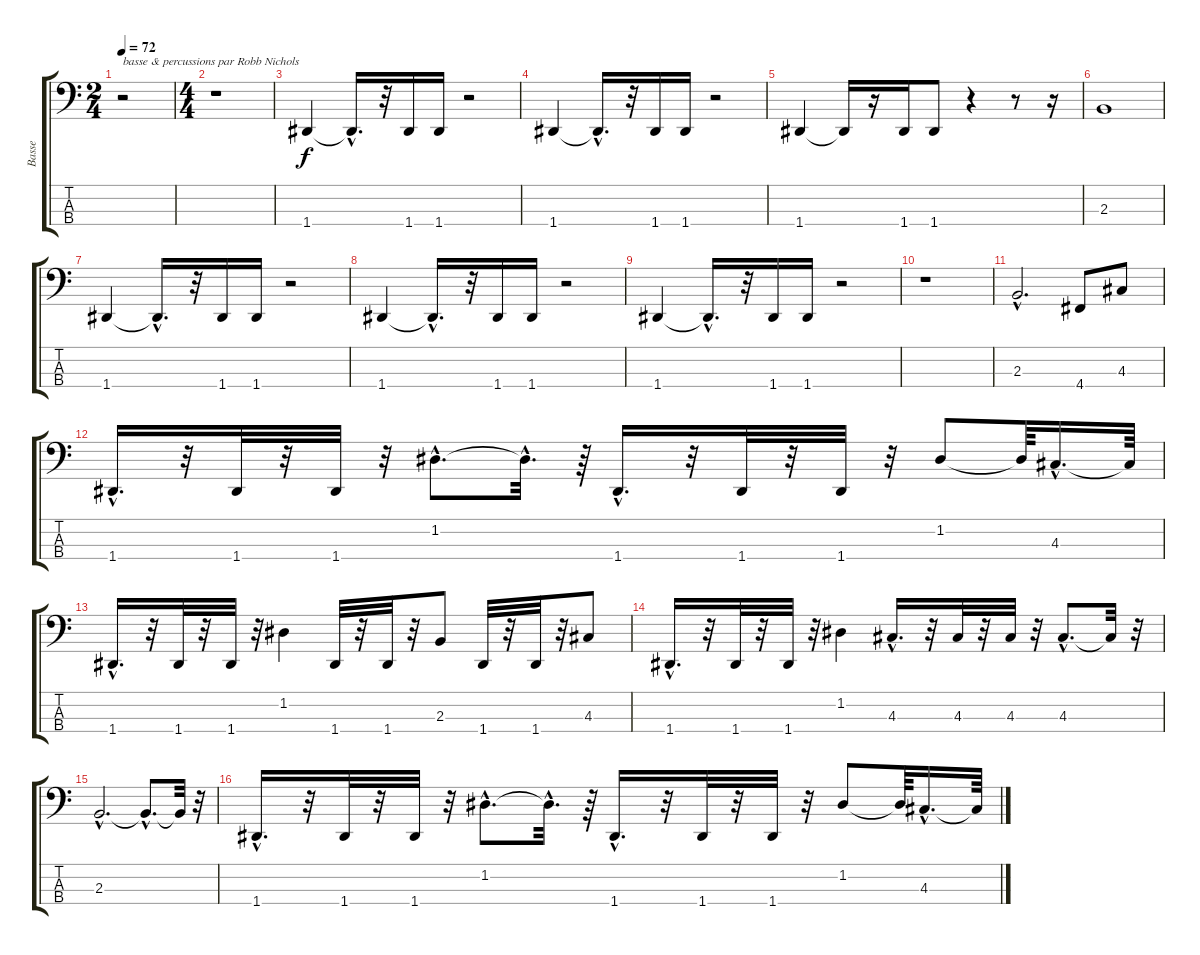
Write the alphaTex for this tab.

\track ("Basse" "Basse") {instrument electricbasspick}
\staff {score tabs}
\tuning (G2 D2 A1 D1) {hide}
\ts (2 4)
\tempo 72
\clef f4
\ks c
r.2{txt "basse & percussions par Robb Nichols" dy f instrument electricbasspick} |
\ts (4 4)
r.1 |
1.4.4 1.4{hac t}.16{d} r.32 1.4.16 1.4.16 r.2 |
1.4.4 1.4{hac t}.16{d} r.32 1.4.16 1.4.16 r.2 |
1.4.4 1.4{t}.16 r.16 1.4.16 1.4.8 r.4 r.8 r.16 |
2.3.1 |
1.4.4 1.4{hac t}.16{d} r.32 1.4.16 1.4.16 r.2 |
1.4.4 1.4{hac t}.16{d} r.32 1.4.16 1.4.16 r.2 |
1.4.4 1.4{hac t}.16{d} r.32 1.4.16 1.4.16 r.2 |
r.1 |
2.3{hac}.2{d} 4.4.8 4.3.8 |
1.4{hac}.16{d} r.32 1.4.32 r.32 1.4.32 r.32 1.2{hac}.8{d} 1.2{hac t}.32{d} r.64 1.4{hac}.16{d} r.32 1.4.32 r.32 1.4.32 r.32 1.2.8 1.2{t}.64 4.3{hac}.16{d} 4.3{t}.64 |
1.4{hac}.16{d} r.32 1.4.32 r.32 1.4.32 r.32 1.2.4 1.4.32 r.32 1.4.32 r.32 2.3.8 1.4.32 r.32 1.4.32 r.32 4.3.8 |
1.4{hac}.16{d} r.32 1.4.32 r.32 1.4.32 r.32 1.2.4 4.3{hac}.16{d} r.32 4.3.32 r.32 4.3.32 r.32 4.3{hac}.8{d} 4.3{t}.32 r.32 |
2.3{hac}.2{d} 2.3{hac t}.8{d} 2.3{t}.32 r.32 |
1.4{hac}.16{d} r.32 1.4.32 r.32 1.4.32 r.32 1.2{hac}.8{d} 1.2{hac t}.32{d} r.64 1.4{hac}.16{d} r.32 1.4.32 r.32 1.4.32 r.32 1.2.8 1.2{t}.64 4.3{hac}.16{d} 4.3{t}.64
